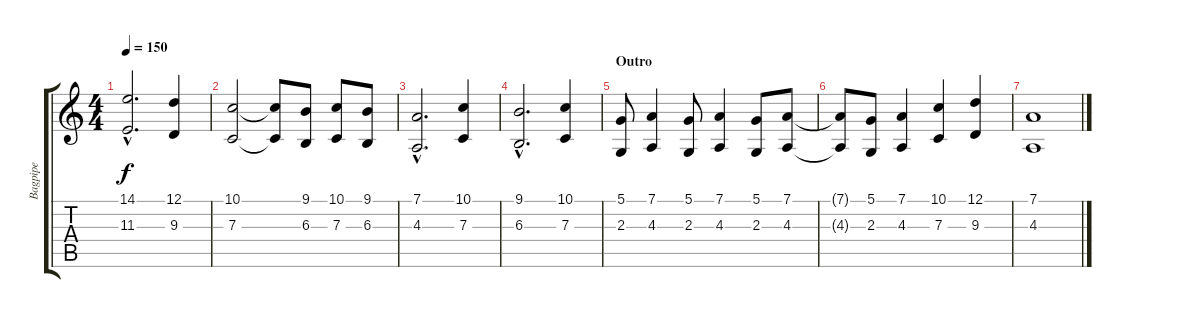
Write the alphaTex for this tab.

\track ("Bagpipe" "Bagpipe") {instrument bagpipe}
\staff {score tabs}
\tuning (D4 A3 F3 C3 G2 C2) {hide}
\ts (4 4)
\tempo 150
\clef g2
\ks c
(14.1{hac} 11.3{hac}).2{d dy f} (12.1 9.3).4 |
(10.1 7.3).2 (10.1{t} 7.3{t}).8 (9.1 6.3).8 (10.1 7.3).8 (9.1 6.3).8 |
(7.1{hac} 4.3{hac}).2{d} (10.1 7.3).4 |
(9.1{hac} 6.3{hac}).2{d} (10.1 7.3).4 |
\section ("" "Outro")
(5.1 2.3).8 (7.1 4.3).4 (5.1 2.3).8 (7.1 4.3).4 (5.1 2.3).8 (7.1 4.3).8 |
(7.1{t} 4.3{t}).8 (5.1 2.3).8 (7.1 4.3).4 (10.1 7.3).4 (12.1 9.3).4 |
(7.1 4.3).1
